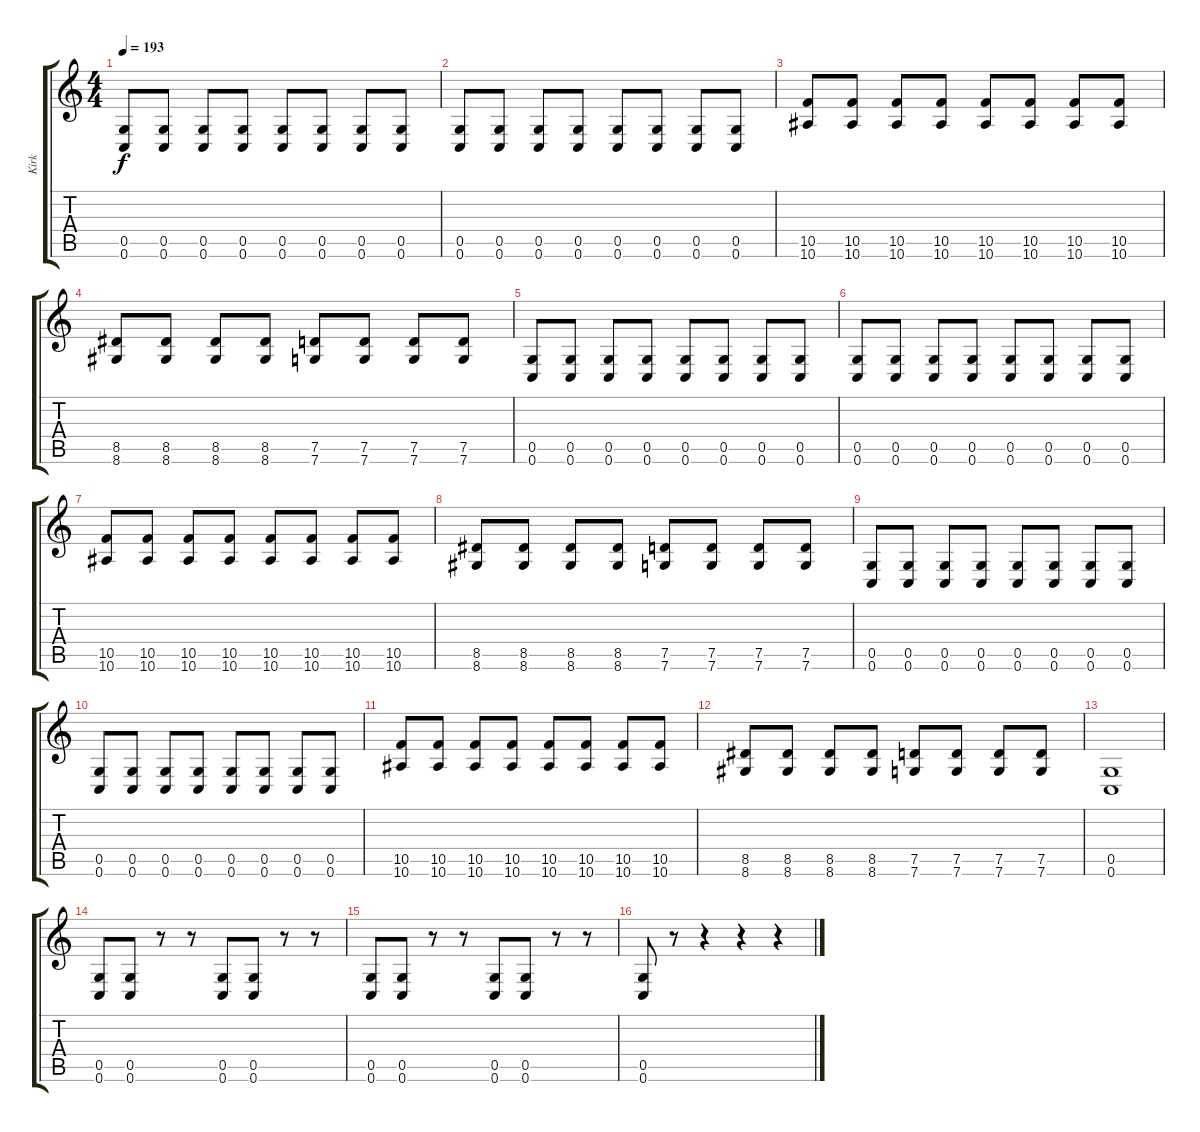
\track ("Kirk" "Kirk") {instrument distortionguitar}
\staff {score tabs}
\tuning (D4 A3 F3 C3 G2 C2) {hide}
\ts (4 4)
\tempo 193
\clef g2
\ks c
(0.5 0.6).8{dy f} (0.5 0.6).8 (0.5 0.6).8 (0.5 0.6).8 (0.5 0.6).8 (0.5 0.6).8 (0.5 0.6).8 (0.5 0.6).8 |
(0.5 0.6).8 (0.5 0.6).8 (0.5 0.6).8 (0.5 0.6).8 (0.5 0.6).8 (0.5 0.6).8 (0.5 0.6).8 (0.5 0.6).8 |
(10.5 10.6).8 (10.5 10.6).8 (10.5 10.6).8 (10.5 10.6).8 (10.5 10.6).8 (10.5 10.6).8 (10.5 10.6).8 (10.5 10.6).8 |
(8.5 8.6).8 (8.5 8.6).8 (8.5 8.6).8 (8.5 8.6).8 (7.5 7.6).8 (7.5 7.6).8 (7.5 7.6).8 (7.5 7.6).8 |
(0.5 0.6).8 (0.5 0.6).8 (0.5 0.6).8 (0.5 0.6).8 (0.5 0.6).8 (0.5 0.6).8 (0.5 0.6).8 (0.5 0.6).8 |
(0.5 0.6).8 (0.5 0.6).8 (0.5 0.6).8 (0.5 0.6).8 (0.5 0.6).8 (0.5 0.6).8 (0.5 0.6).8 (0.5 0.6).8 |
(10.5 10.6).8 (10.5 10.6).8 (10.5 10.6).8 (10.5 10.6).8 (10.5 10.6).8 (10.5 10.6).8 (10.5 10.6).8 (10.5 10.6).8 |
(8.5 8.6).8 (8.5 8.6).8 (8.5 8.6).8 (8.5 8.6).8 (7.5 7.6).8 (7.5 7.6).8 (7.5 7.6).8 (7.5 7.6).8 |
(0.5 0.6).8 (0.5 0.6).8 (0.5 0.6).8 (0.5 0.6).8 (0.5 0.6).8 (0.5 0.6).8 (0.5 0.6).8 (0.5 0.6).8 |
(0.5 0.6).8 (0.5 0.6).8 (0.5 0.6).8 (0.5 0.6).8 (0.5 0.6).8 (0.5 0.6).8 (0.5 0.6).8 (0.5 0.6).8 |
(10.5 10.6).8 (10.5 10.6).8 (10.5 10.6).8 (10.5 10.6).8 (10.5 10.6).8 (10.5 10.6).8 (10.5 10.6).8 (10.5 10.6).8 |
(8.5 8.6).8 (8.5 8.6).8 (8.5 8.6).8 (8.5 8.6).8 (7.5 7.6).8 (7.5 7.6).8 (7.5 7.6).8 (7.5 7.6).8 |
(0.5 0.6).1 |
(0.5 0.6).8 (0.5 0.6).8 r.8 r.8 (0.5 0.6).8 (0.5 0.6).8 r.8 r.8 |
(0.5 0.6).8 (0.5 0.6).8 r.8 r.8 (0.5 0.6).8 (0.5 0.6).8 r.8 r.8 |
(0.5 0.6).8 r.8 r.4 r.4 r.4
